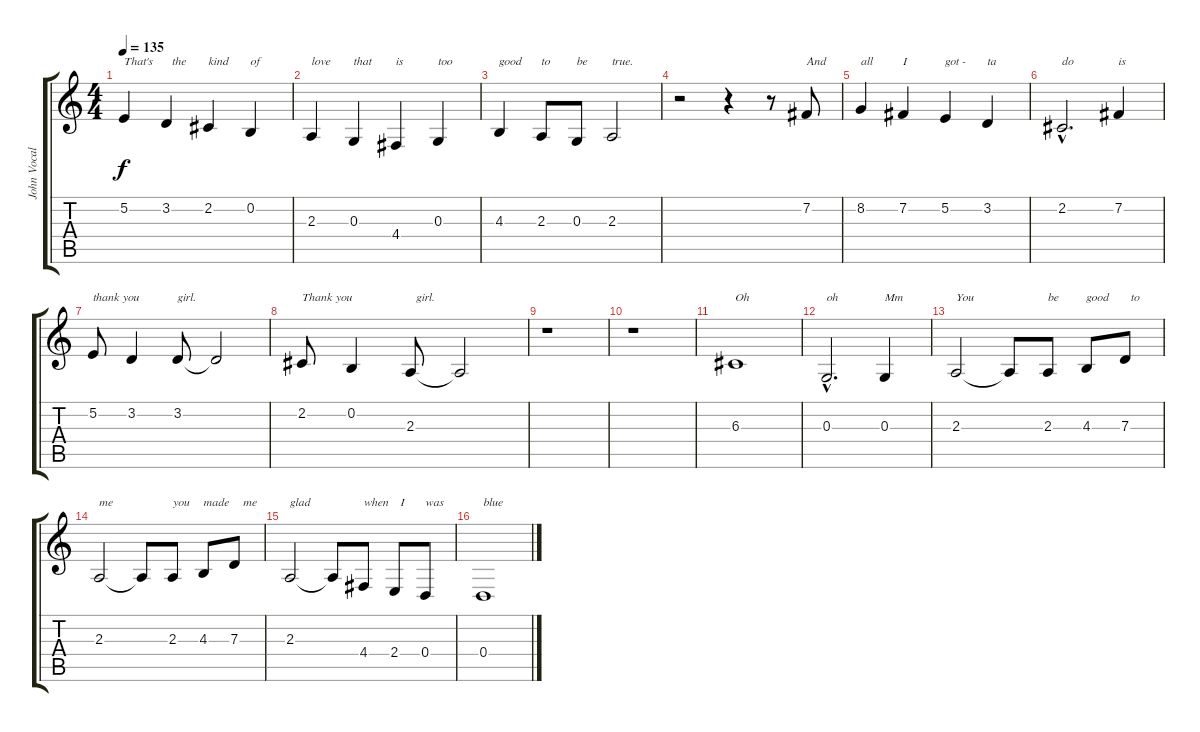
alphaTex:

\track ("John Vocal" "John Vocal") {instrument clarinet}
\staff {score tabs}
\tuning (E4 B3 G3 D3 A2 E2) {hide}
\ts (4 4)
\tempo 135
\clef g2
\ks c
5.2.4{txt "That's" dy f} 3.2.4{txt "  the"} 2.2.4{txt "kind"} 0.2.4{txt "of"} |
2.3.4{txt "love"} 0.3.4{txt "that"} 4.4.4{txt "is"} 0.3.4{txt "too"} |
4.3.4{txt "good"} 2.3.8{txt "to"} 0.3.8{txt "be"} 2.3.2{txt "true."} |
r.2 r.4 r.8 7.2.8{txt "And"} |
8.2.4{txt "all"} 7.2.4{txt "I"} 5.2.4{txt "got -"} 3.2.4{txt "ta"} |
2.2{hac}.2{d txt "do"} 7.2.4{txt "is"} |
5.2.8{txt "thank you"} 3.2.4 3.2.8{txt "girl."} 3.2{t}.2 |
2.2.8{txt "Thank you"} 0.2.4 2.3.8{txt "  girl."} 2.3{t}.2 |
r.1 |
r.1 |
6.3.1{txt "Oh"} |
0.3{hac}.2{d txt "oh"} 0.3.4{txt "Mm"} |
2.3.2{txt "You"} 2.3{t}.8 2.3.8{txt "be"} 4.3.8{txt "good"} 7.3.8{txt "  to"} |
2.3.2{txt "me"} 2.3{t}.8 2.3.8{txt "you"} 4.3.8{txt "made"} 7.3.8{txt "   me"} |
2.3.2{txt "glad"} 2.3{t}.8 4.4.8{txt "when"} 2.4.8{txt "  I"} 0.4.8{txt "was"} |
0.4.1{txt "blue"}
